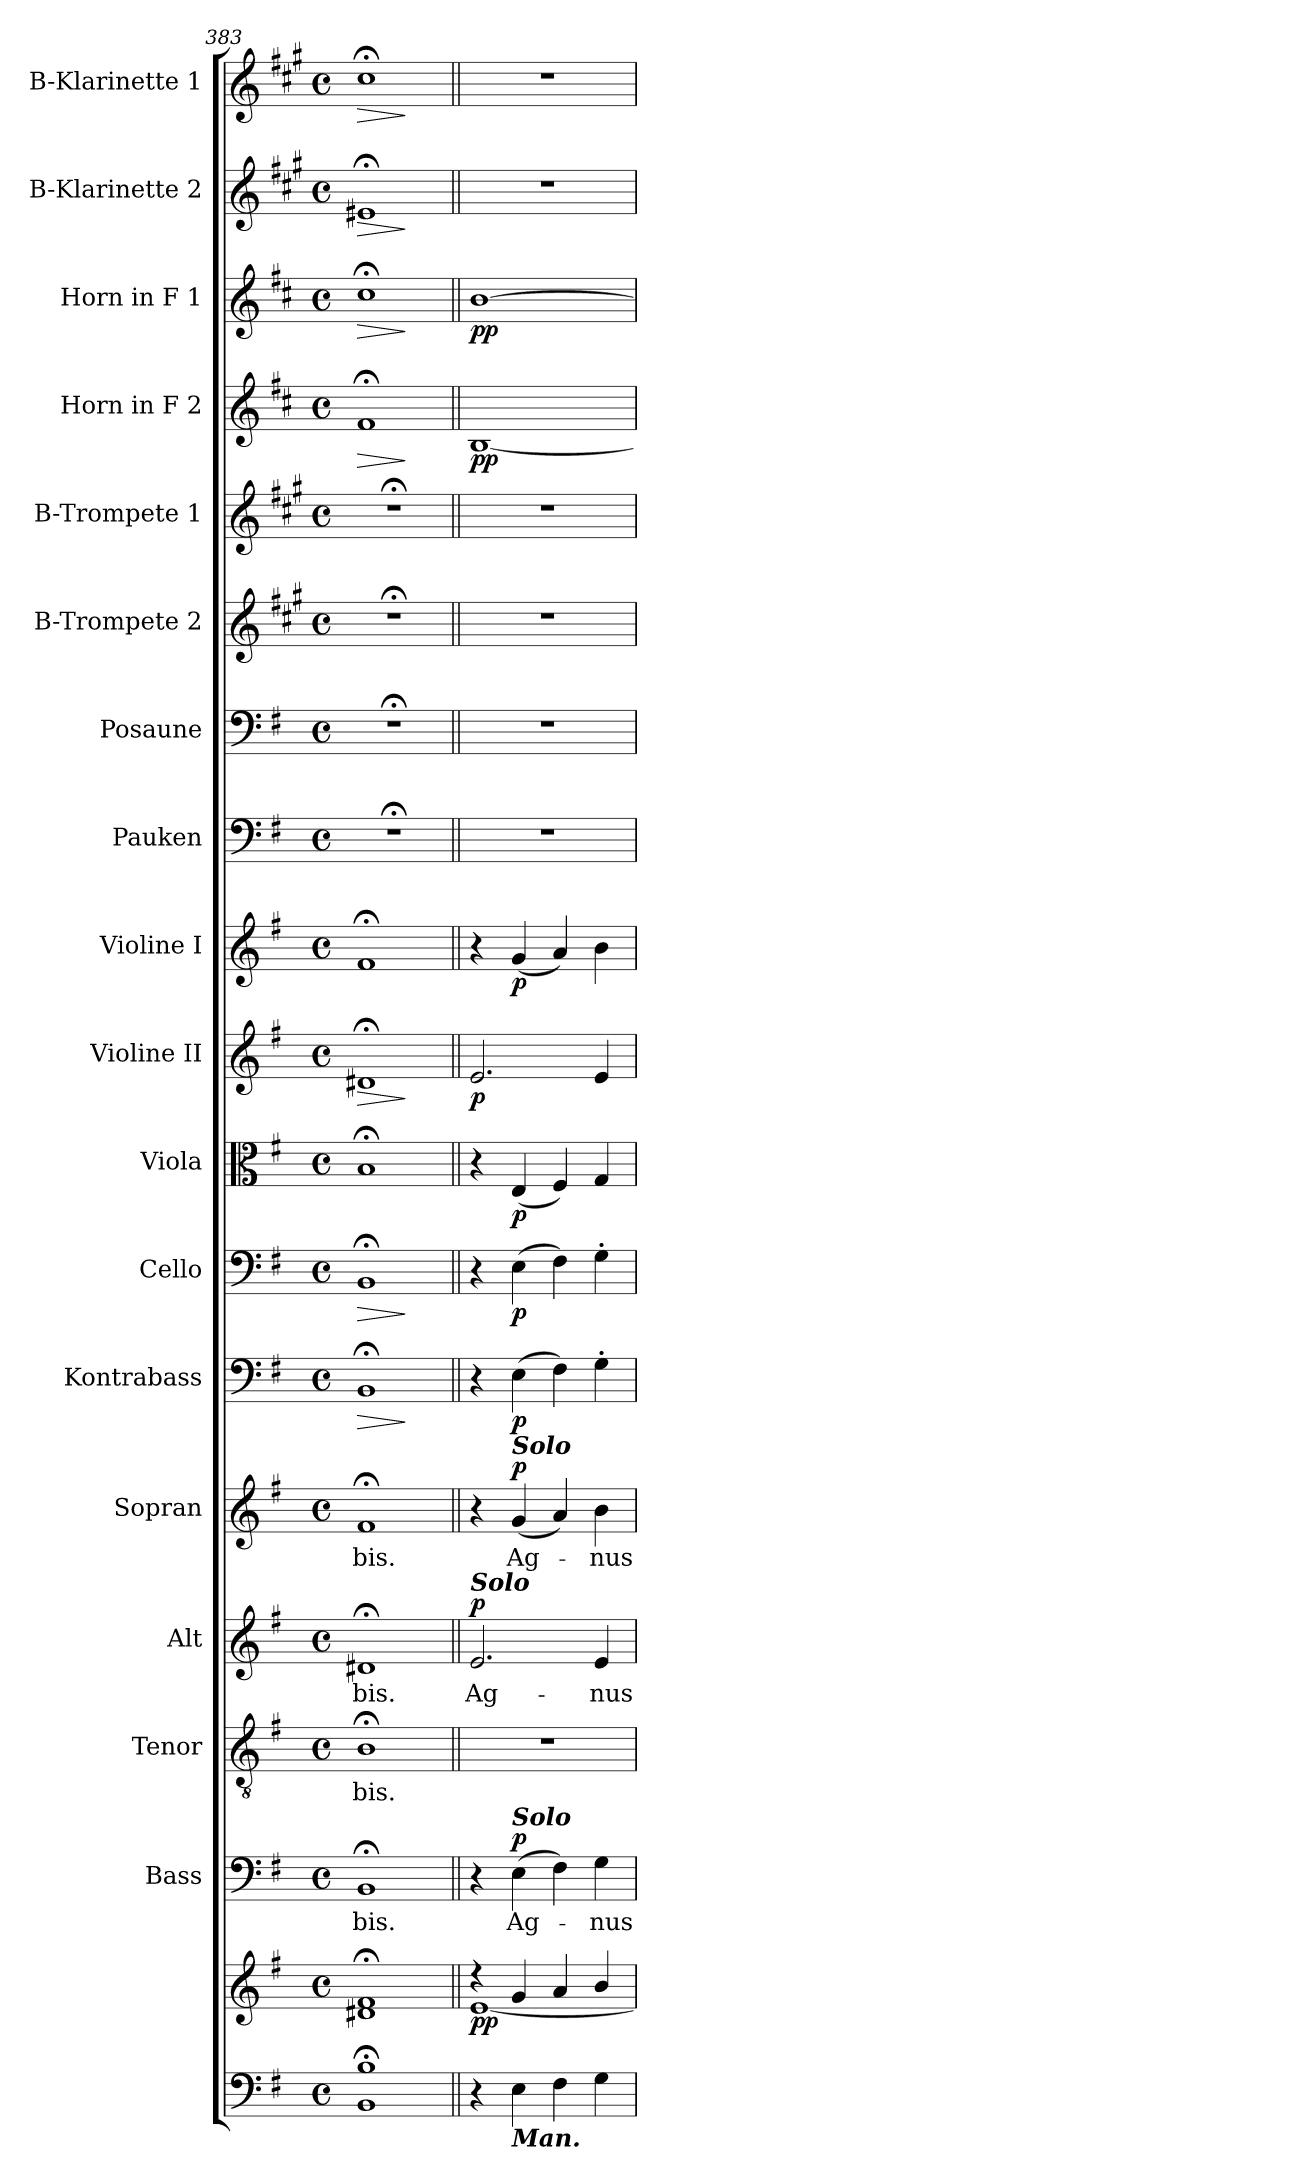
**kern	**kern	**dynam	**kern	**text	**dynam	**kern	**text	**kern	**text	**dynam	**kern	**text	**dynam	**kern	**dynam	**kern	**dynam	**kern	**dynam	**kern	**dynam	**kern	**dynam	**kern	**kern	**kern	**kern	**kern	**dynam	**kern	**dynam	**kern	**dynam	**kern	**dynam
*part18	*part18	*part18	*part17	*part17	*part17	*part16	*part16	*part15	*part15	*part15	*part14	*part14	*part14	*part13	*part13	*part12	*part12	*part11	*part11	*part10	*part10	*part9	*part9	*part8	*part7	*part6	*part5	*part4	*part4	*part3	*part3	*part2	*part2	*part1	*part1
*staff19	*staff18	*staff18/19	*staff17	*staff17	*staff17	*staff16	*staff16	*staff15	*staff15	*staff15	*staff14	*staff14	*staff14	*staff13	*staff13	*staff12	*staff12	*staff11	*staff11	*staff10	*staff10	*staff9	*staff9	*staff8	*staff7	*staff6	*staff5	*staff4	*staff4	*staff3	*staff3	*staff2	*staff2	*staff1	*staff1
*	*	*	*I"Bass	*	*	*I"Tenor	*	*I"Alt	*	*	*I"Sopran	*	*	*I"Kontrabass	*	*I"Cello	*	*I"Viola	*	*I"Violine II	*	*I"Violine I	*	*I"Pauken	*I"Posaune	*I"B-Trompete 2	*I"B-Trompete 1	*I"Horn in F 2	*	*I"Horn in F 1	*	*I"B-Klarinette 2	*	*I"B-Klarinette 1	*
*	*	*	*I'B.	*	*	*I'T.	*	*I'A.	*	*	*I'S.	*	*	*I'Kb.	*	*	*	*I'Vla.	*	*I'Vl. II	*	*I'Vl. I	*	*I'Pk.	*I'Pos.	*I'B Trp. 2	*I'B Trp. 1	*	*	*	*	*I'B Kl. 2	*	*I'B Kl. 1	*
*clefF4	*clefG2	*	*clefF4	*	*	*clefGv2	*	*clefG2	*	*	*clefG2	*	*	*clefF4	*	*clefF4	*	*clefC3	*	*clefG2	*	*clefG2	*	*clefF4	*clefF4	*clefG2	*clefG2	*clefG2	*	*clefG2	*	*clefG2	*	*clefG2	*
*	*	*	*	*	*	*	*	*	*	*	*	*	*	*ITrd7c12	*	*	*	*	*	*	*	*	*	*	*	*ITrd1c2	*ITrd1c2	*ITrd4c7	*	*ITrd4c7	*	*ITrd1c2	*	*ITrd1c2	*
*k[f#]	*k[f#]	*	*k[f#]	*	*	*k[f#]	*	*k[f#]	*	*	*k[f#]	*	*	*k[f#]	*	*k[f#]	*	*k[f#]	*	*k[f#]	*	*k[f#]	*	*k[f#]	*k[f#]	*k[f#]	*k[f#]	*k[f#]	*	*k[f#]	*	*k[f#]	*	*k[f#]	*
*G:	*G:	*	*G:	*	*	*G:	*	*G:	*	*	*G:	*	*	*G:	*	*G:	*	*G:	*	*G:	*	*G:	*	*G:	*G:	*G:	*G:	*G:	*	*G:	*	*G:	*	*G:	*
*M4/4	*M4/4	*	*M4/4	*	*	*M4/4	*	*M4/4	*	*	*M4/4	*	*	*M4/4	*	*M4/4	*	*M4/4	*	*M4/4	*	*M4/4	*	*M4/4	*M4/4	*M4/4	*M4/4	*M4/4	*	*M4/4	*	*M4/4	*	*M4/4	*
*met(c)	*met(c)	*	*met(c)	*	*	*met(c)	*	*met(c)	*	*	*met(c)	*	*	*met(c)	*	*met(c)	*	*met(c)	*	*met(c)	*	*met(c)	*	*met(c)	*met(c)	*met(c)	*met(c)	*met(c)	*	*met(c)	*	*met(c)	*	*met(c)	*
=383	=383	=383	=383	=383	=383	=383	=383	=383	=383	=383	=383	=383	=383	=383	=383	=383	=383	=383	=383	=383	=383	=383	=383	=383	=383	=383	=383	=383	=383	=383	=383	=383	=383	=383	=383
*^	*^	*	*	*	*	*	*	*	*	*	*	*	*	*	*	*	*	*	*	*	*	*	*	*	*	*	*	*	*	*	*	*	*	*	*
!	!	!	!	!	!	!LO:LY:b	!	!	!LO:LY:b	!	!LO:LY:b	!	!	!LO:LY:b	!	!	!LO:HP:b	!	!LO:HP:b	!	!	!	!LO:HP:b	!	!	!	!	!	!	!	!LO:HP:b	!	!LO:HP:b	!	!LO:HP:b	!	!LO:HP:b
1B;	1BB	1f#;<	1d#X	.	1BB;<	-bis.	.	1B;<	-bis.	1d#X;<	-bis.	.	1f#;<	-bis.	.	1BBB;<	>	1BB;<	>	1B;<	.	1d#X;<	>	1f#;<	.	1r;<	1r;<	1r;<	1r;<	1B;<	>	1f#;<	>	1d#X;<	>	1b;<	>
*v	*v	*	*	*	*	*	*	*	*	*	*	*	*	*	*	*	*	*	*	*	*	*	*	*	*	*	*	*	*	*	*	*	*	*	*	*	*
*	*v	*v	*	*	*	*	*	*	*	*	*	*	*	*	*	*	*	*	*	*	*	*	*	*	*	*	*	*	*	*	*	*	*	*	*	*
.	.	.	.	.	.	.	.	.	.	.	.	.	.	.	]	.	]	.	.	.	]	.	.	.	.	.	.	.	]	.	]	.	]	.	]
=384||	=384||	=384||	=384||	=384||	=384||	=384||	=384||	=384||	=384||	=384||	=384||	=384||	=384||	=384||	=384||	=384||	=384||	=384||	=384||	=384||	=384||	=384||	=384||	=384||	=384||	=384||	=384||	=384||	=384||	=384||	=384||	=384||	=384||	=384||	=384||
*	*^	*	*	*	*	*	*	*	*	*	*	*	*	*	*	*	*	*	*	*	*	*	*	*	*	*	*	*	*	*	*	*	*	*	*
!	!	!	!	!	!	!	!	!	!LO:TX:a:Bi:t=Solo	!	!	!	!	!	!	!	!	!	!	!	!	!	!	!	!	!	!	!	!	!	!	!	!	!	!	!
!	!	!	!LO:DY:b	!	!	!	!	!	!	!LO:LY:b	!LO:DY:a	!	!	!	!	!	!	!	!	!	!	!LO:DY:b	!	!	!	!	!	!	!	!LO:DY:b	!	!LO:DY:b	!	!	!	!
4r	4rcc	[<1e	pp	4r	.	.	1r	.	2.e/	Ag-	p	4r	.	.	4r	.	4r	.	4r	.	2.e/	p	4r	.	1r	1r	1r	1r	[1E	pp	[1e	pp	1r	.	1r	.
!	!	!	!	!	!	!	!	!	!	!	!	!LO:TX:a:Bi:t=Solo	!	!	!	!	!	!	!	!	!	!	!	!	!	!	!	!	!	!	!	!	!	!	!	!
!	!	!	!	!LO:TX:a:Bi:t=Solo	!	!	!	!	!	!	!	!	!	!	!	!	!	!	!	!	!	!	!	!	!	!	!	!	!	!	!	!	!	!	!	!
!LO:TX:b:Bi:t=Man.	!	!	!	!	!	!	!	!	!	!	!	!	!	!	!	!	!	!	!	!	!	!	!	!	!	!	!	!	!	!	!	!	!	!	!	!
!	!	!	!	!	!LO:LY:b	!LO:DY:a	!	!	!	!	!	!	!LO:LY:b	!LO:DY:a	!	!LO:DY:b	!	!LO:DY:b	!	!LO:DY:b	!	!	!	!LO:DY:b	!	!	!	!	!	!	!	!	!	!	!	!
4E\	4g/	.	.	(>4E\	Ag-	p	.	.	.	.	.	(<4g/	Ag-	p	(>4EE\	p	(>4E\	p	(<4E/	p	.	.	(<4g/	p	.	.	.	.	.	.	.	.	.	.	.	.
4F#\	4a/	.	.	4F#\)	.	.	.	.	.	.	.	4a/)	.	.	4FF#\)	.	4F#\)	.	4F#/)	.	.	.	4a/)	.	.	.	.	.	.	.	.	.	.	.	.	.
!	!	!	!	!	!LO:LY:b	!	!	!	!	!LO:LY:b	!	!	!LO:LY:b	!	!	!	!	!	!	!	!	!	!	!	!	!	!	!	!	!	!	!	!	!	!	!
4G\	4b/	.	.	4G\	-nus	.	.	.	4e/	-nus	.	4b\	-nus	.	4GG'>\	.	4G'>\	.	4G/	.	4e/	.	4b\	.	.	.	.	.	.	.	.	.	.	.	.	.
*	*v	*v	*	*	*	*	*	*	*	*	*	*	*	*	*	*	*	*	*	*	*	*	*	*	*	*	*	*	*	*	*	*	*	*	*	*
=	=	=	=	=	=	=	=	=	=	=	=	=	=	=	=	=	=	=	=	=	=	=	=	=	=	=	=	=	=	=	=	=	=	=	=
*-	*-	*-	*-	*-	*-	*-	*-	*-	*-	*-	*-	*-	*-	*-	*-	*-	*-	*-	*-	*-	*-	*-	*-	*-	*-	*-	*-	*-	*-	*-	*-	*-	*-	*-	*-
